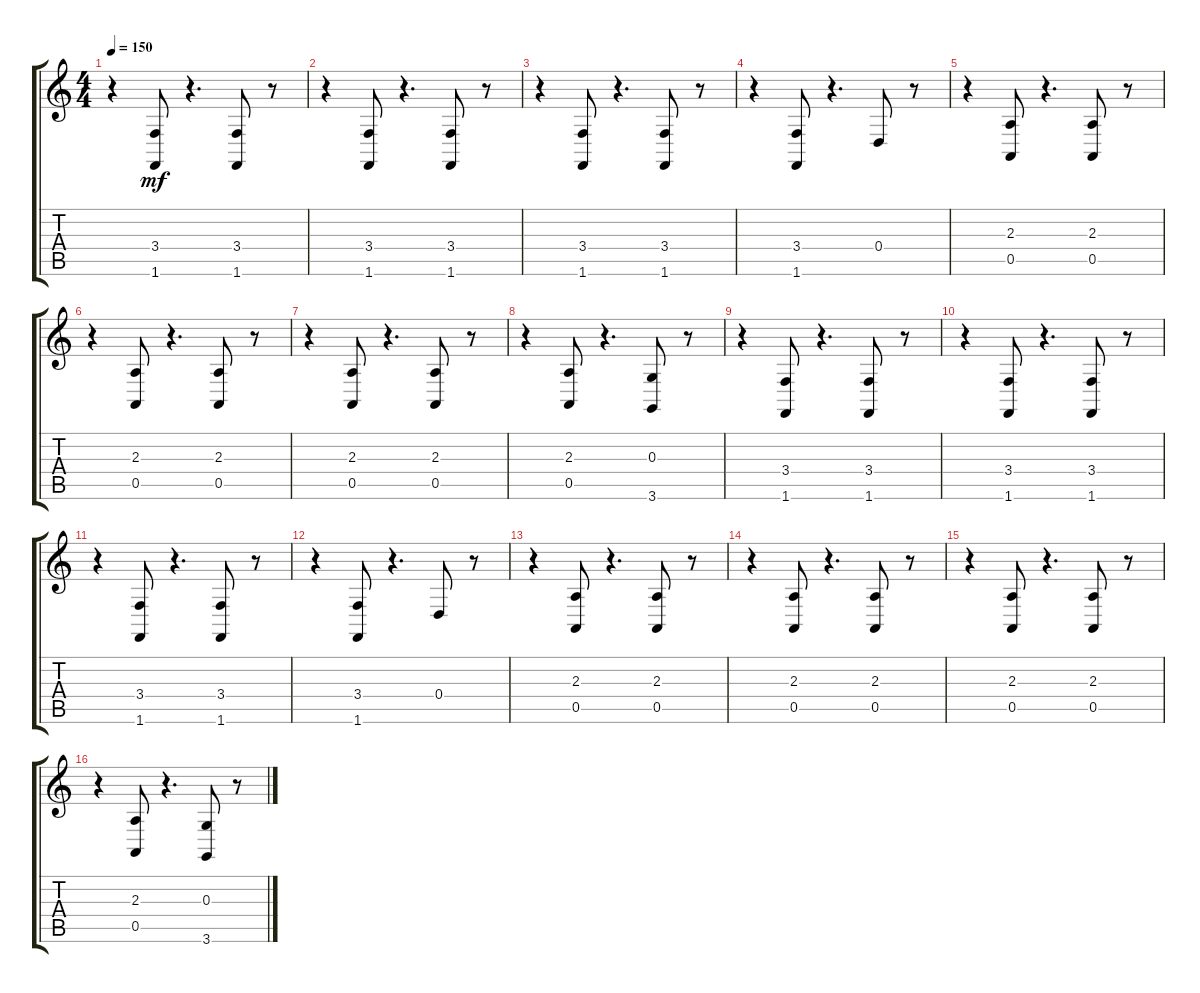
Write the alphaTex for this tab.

\track "" {instrument stringensemble1}
\staff {score tabs}
\tuning (E4 B3 G3 D3 A2 E2) {hide}
\ts (4 4)
\tempo 150
\clef g2
\ks c
r.4{dy mf} (3.4 1.6).8 r.4{d} (3.4 1.6).8 r.8 |
r.4 (3.4 1.6).8 r.4{d} (3.4 1.6).8 r.8 |
r.4 (3.4 1.6).8 r.4{d} (3.4 1.6).8 r.8 |
r.4 (3.4 1.6).8 r.4{d} 0.4.8 r.8 |
r.4 (2.3 0.5).8 r.4{d} (2.3 0.5).8 r.8 |
r.4 (2.3 0.5).8 r.4{d} (2.3 0.5).8 r.8 |
r.4 (2.3 0.5).8 r.4{d} (2.3 0.5).8 r.8 |
r.4 (2.3 0.5).8 r.4{d} (0.3 3.6).8 r.8 |
r.4 (3.4 1.6).8 r.4{d} (3.4 1.6).8 r.8 |
r.4 (3.4 1.6).8 r.4{d} (3.4 1.6).8 r.8 |
r.4 (3.4 1.6).8 r.4{d} (3.4 1.6).8 r.8 |
r.4 (3.4 1.6).8 r.4{d} 0.4.8 r.8 |
r.4 (2.3 0.5).8 r.4{d} (2.3 0.5).8 r.8 |
r.4 (2.3 0.5).8 r.4{d} (2.3 0.5).8 r.8 |
r.4 (2.3 0.5).8 r.4{d} (2.3 0.5).8 r.8 |
r.4 (2.3 0.5).8 r.4{d} (0.3 3.6).8 r.8
